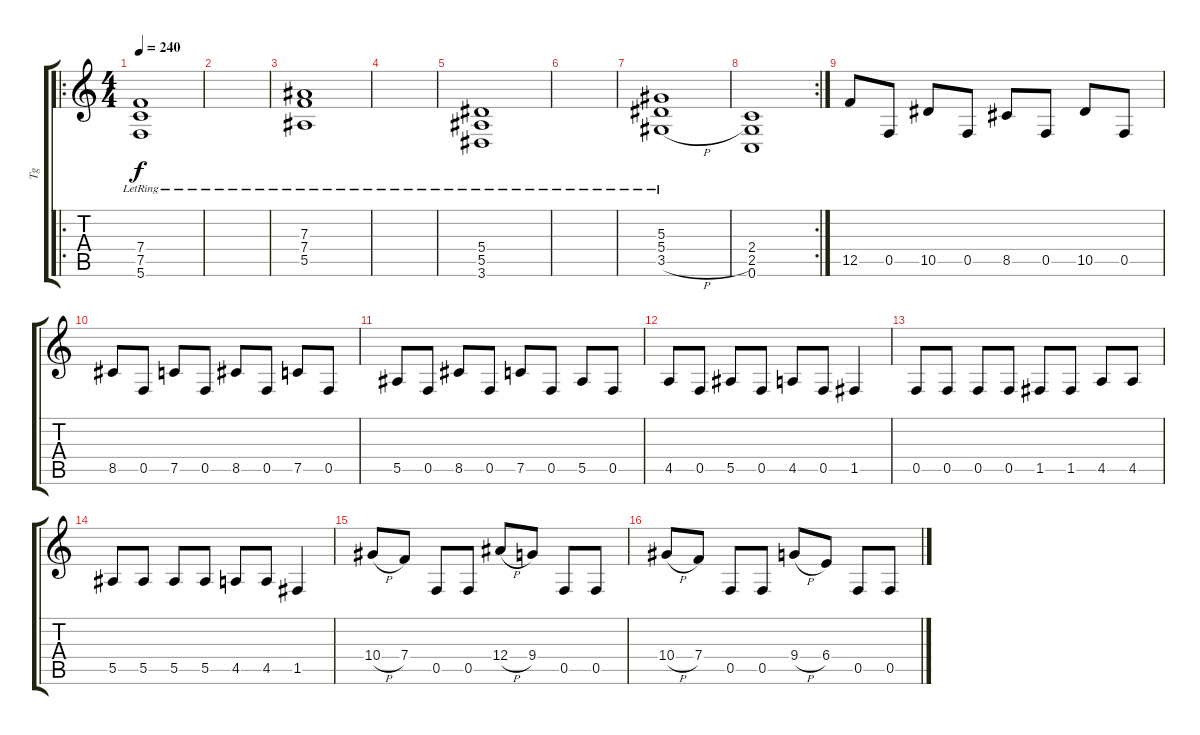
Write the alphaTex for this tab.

\track ("Tg" "Tg") {instrument distortionguitar}
\staff {score tabs}
\tuning (C4 G3 Eb3 Bb2 F2 C2) {hide}
\ro
\ts (4 4)
\tempo 240
\clef g2
\ks c
(7.4 7.5 5.6{lr}).1{dy f} |
|
(7.3 7.4 5.5{lr}).1 |
|
(5.4 5.5 3.6{lr}).1 |
|
(5.3 5.4 3.5{h lr}).1 |
\rc 2
(2.4 2.5 0.6).1 |
12.5.8 0.5.8 10.5.8 0.5.8 8.5.8 0.5.8 10.5.8 0.5.8 |
8.5.8 0.5.8 7.5.8 0.5.8 8.5.8 0.5.8 7.5.8 0.5.8 |
5.5.8 0.5.8 8.5.8 0.5.8 7.5.8 0.5.8 5.5.8 0.5.8 |
4.5.8 0.5.8 5.5.8 0.5.8 4.5.8 0.5.8 1.5.4 |
0.5.8 0.5.8 0.5.8 0.5.8 1.5.8 1.5.8 4.5.8 4.5.8 |
5.5.8 5.5.8 5.5.8 5.5.8 4.5.8 4.5.8 1.5.4 |
10.4{h}.8 7.4.8 0.5.8 0.5.8 12.4{h}.8 9.4.8 0.5.8 0.5.8 |
10.4{h}.8 7.4.8 0.5.8 0.5.8 9.4{h}.8 6.4.8 0.5.8 0.5.8
